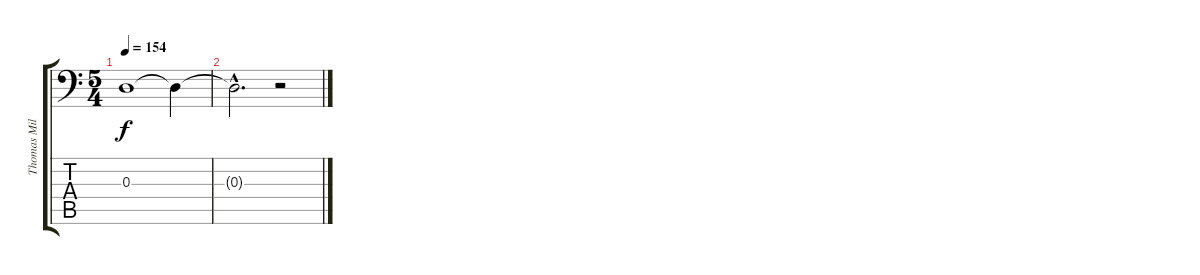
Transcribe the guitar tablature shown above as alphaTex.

\track ("Thomas Miller" "Thomas Mil") {instrument electricbassfinger}
\staff {score tabs}
\tuning (C3 G2 D2 A1 E1 B0) {hide}
\ts (5 4)
\tempo 154
\clef f4
\ks c
0.3{t}.1{dy f} 0.3{t}.4 |
0.3{hac t}.2{d} r.2
